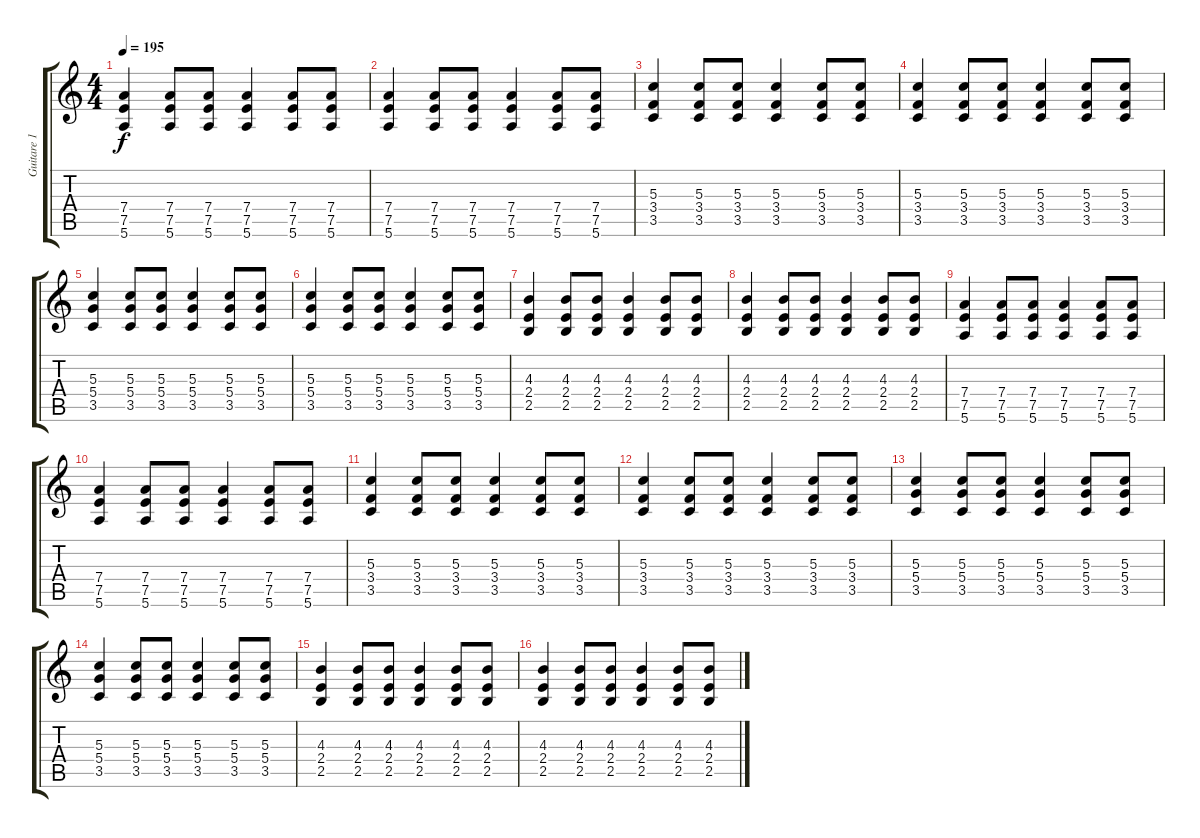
\track ("Guitare 1" "Guitare 1") {instrument distortionguitar}
\staff {score tabs}
\tuning (E4 B3 G3 D3 A2 E2) {hide}
\ts (4 4)
\tempo 195
\clef g2
\ks c
(7.4 7.5 5.6).4{dy f} (7.4 7.5 5.6).8 (7.4 7.5 5.6).8 (7.4 7.5 5.6).4 (7.4 7.5 5.6).8 (7.4 7.5 5.6).8 |
(7.4 7.5 5.6).4 (7.4 7.5 5.6).8 (7.4 7.5 5.6).8 (7.4 7.5 5.6).4 (7.4 7.5 5.6).8 (7.4 7.5 5.6).8 |
(5.3 3.4 3.5).4 (5.3 3.4 3.5).8 (5.3 3.4 3.5).8 (5.3 3.4 3.5).4 (5.3 3.4 3.5).8 (5.3 3.4 3.5).8 |
(5.3 3.4 3.5).4 (5.3 3.4 3.5).8 (5.3 3.4 3.5).8 (5.3 3.4 3.5).4 (5.3 3.4 3.5).8 (5.3 3.4 3.5).8 |
(5.3 5.4 3.5).4 (5.3 5.4 3.5).8 (5.3 5.4 3.5).8 (5.3 5.4 3.5).4 (5.3 5.4 3.5).8 (5.3 5.4 3.5).8 |
(5.3 5.4 3.5).4 (5.3 5.4 3.5).8 (5.3 5.4 3.5).8 (5.3 5.4 3.5).4 (5.3 5.4 3.5).8 (5.3 5.4 3.5).8 |
(4.3 2.4 2.5).4 (4.3 2.4 2.5).8 (4.3 2.4 2.5).8 (4.3 2.4 2.5).4 (4.3 2.4 2.5).8 (4.3 2.4 2.5).8 |
(4.3 2.4 2.5).4 (4.3 2.4 2.5).8 (4.3 2.4 2.5).8 (4.3 2.4 2.5).4 (4.3 2.4 2.5).8 (4.3 2.4 2.5).8 |
(7.4 7.5 5.6).4 (7.4 7.5 5.6).8 (7.4 7.5 5.6).8 (7.4 7.5 5.6).4 (7.4 7.5 5.6).8 (7.4 7.5 5.6).8 |
(7.4 7.5 5.6).4 (7.4 7.5 5.6).8 (7.4 7.5 5.6).8 (7.4 7.5 5.6).4 (7.4 7.5 5.6).8 (7.4 7.5 5.6).8 |
(5.3 3.4 3.5).4 (5.3 3.4 3.5).8 (5.3 3.4 3.5).8 (5.3 3.4 3.5).4 (5.3 3.4 3.5).8 (5.3 3.4 3.5).8 |
(5.3 3.4 3.5).4 (5.3 3.4 3.5).8 (5.3 3.4 3.5).8 (5.3 3.4 3.5).4 (5.3 3.4 3.5).8 (5.3 3.4 3.5).8 |
(5.3 5.4 3.5).4 (5.3 5.4 3.5).8 (5.3 5.4 3.5).8 (5.3 5.4 3.5).4 (5.3 5.4 3.5).8 (5.3 5.4 3.5).8 |
(5.3 5.4 3.5).4 (5.3 5.4 3.5).8 (5.3 5.4 3.5).8 (5.3 5.4 3.5).4 (5.3 5.4 3.5).8 (5.3 5.4 3.5).8 |
(4.3 2.4 2.5).4 (4.3 2.4 2.5).8 (4.3 2.4 2.5).8 (4.3 2.4 2.5).4 (4.3 2.4 2.5).8 (4.3 2.4 2.5).8 |
(4.3 2.4 2.5).4 (4.3 2.4 2.5).8 (4.3 2.4 2.5).8 (4.3 2.4 2.5).4 (4.3 2.4 2.5).8 (4.3 2.4 2.5).8
